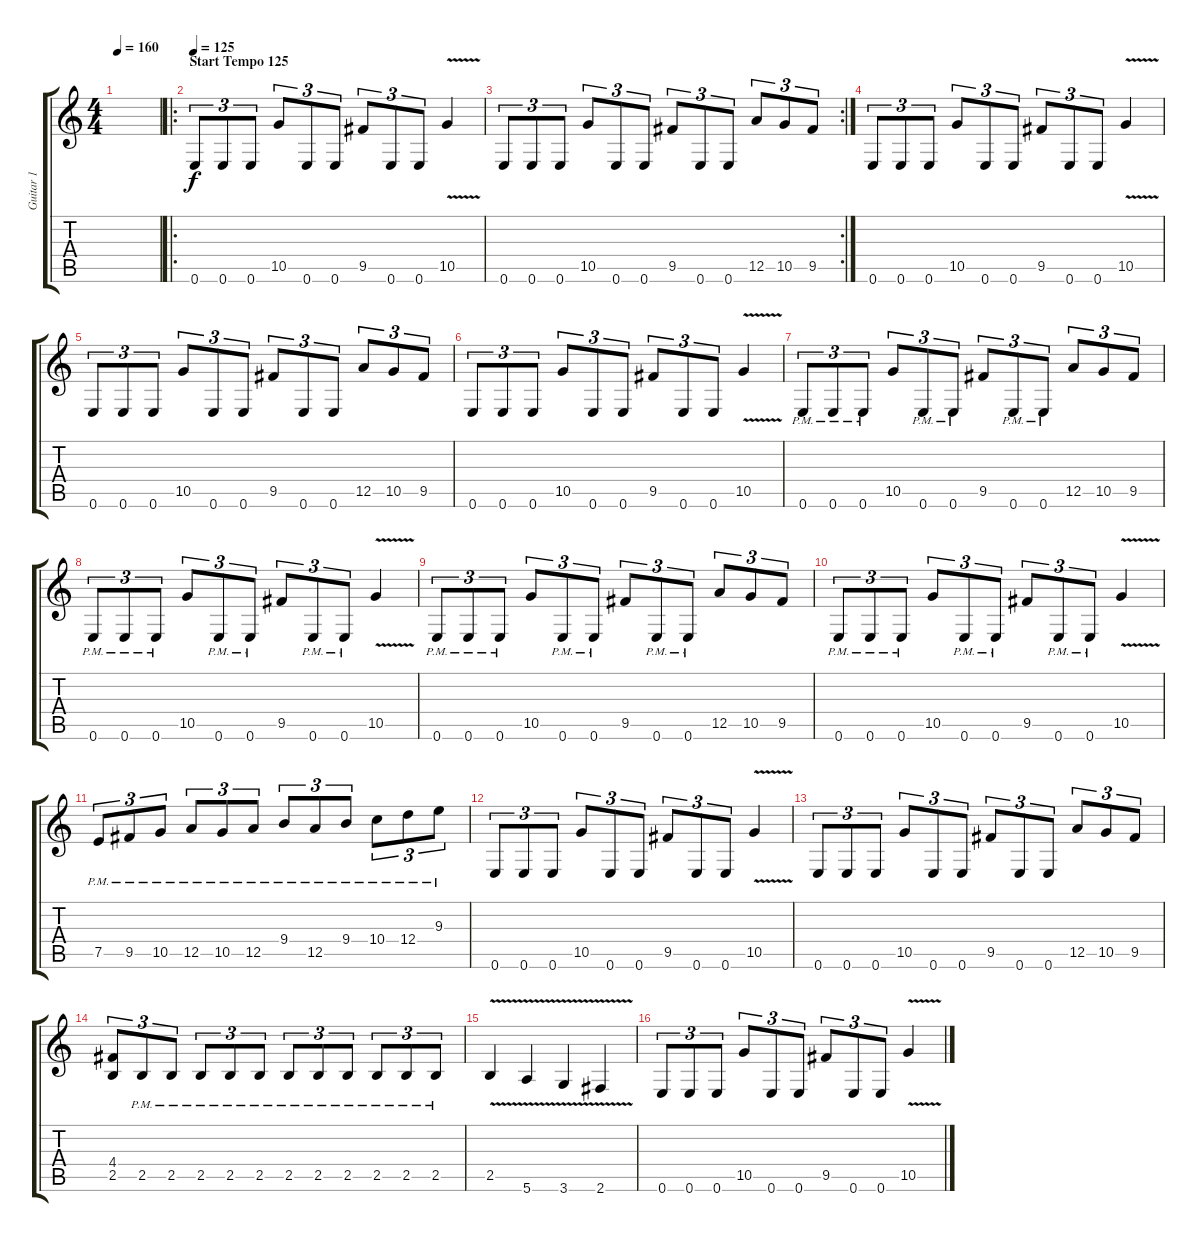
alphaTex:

\track ("Guitar 1" "Guitar 1") {instrument distortionguitar}
\staff {score tabs}
\tuning (E4 B3 G3 D3 A2 E2) {hide}
\ts (4 4)
\tempo 160
\clef g2
\ks c
|
\ro
\section ("" "Start Tempo 125")
\tempo 125
0.6.8{tu (3 2)} 0.6.8{tu (3 2)} 0.6.8{tu (3 2)} 10.5.8{tu (3 2)} 0.6.8{tu (3 2)} 0.6.8{tu (3 2)} 9.5.8{tu (3 2)} 0.6.8{tu (3 2)} 0.6.8{tu (3 2)} 10.5{v}.4 |
\rc 2
0.6.8{tu (3 2)} 0.6.8{tu (3 2)} 0.6.8{tu (3 2)} 10.5.8{tu (3 2)} 0.6.8{tu (3 2)} 0.6.8{tu (3 2)} 9.5.8{tu (3 2)} 0.6.8{tu (3 2)} 0.6.8{tu (3 2)} 12.5.8{tu (3 2)} 10.5.8{tu (3 2)} 9.5.8{tu (3 2)} |
0.6.8{tu (3 2)} 0.6.8{tu (3 2)} 0.6.8{tu (3 2)} 10.5.8{tu (3 2)} 0.6.8{tu (3 2)} 0.6.8{tu (3 2)} 9.5.8{tu (3 2)} 0.6.8{tu (3 2)} 0.6.8{tu (3 2)} 10.5{v}.4 |
0.6.8{tu (3 2)} 0.6.8{tu (3 2)} 0.6.8{tu (3 2)} 10.5.8{tu (3 2)} 0.6.8{tu (3 2)} 0.6.8{tu (3 2)} 9.5.8{tu (3 2)} 0.6.8{tu (3 2)} 0.6.8{tu (3 2)} 12.5.8{tu (3 2)} 10.5.8{tu (3 2)} 9.5.8{tu (3 2)} |
0.6.8{tu (3 2)} 0.6.8{tu (3 2)} 0.6.8{tu (3 2)} 10.5.8{tu (3 2)} 0.6.8{tu (3 2)} 0.6.8{tu (3 2)} 9.5.8{tu (3 2)} 0.6.8{tu (3 2)} 0.6.8{tu (3 2)} 10.5{v}.4 |
0.6{pm}.8{tu (3 2)} 0.6{pm}.8{tu (3 2)} 0.6{pm}.8{tu (3 2)} 10.5.8{tu (3 2)} 0.6{pm}.8{tu (3 2)} 0.6{pm}.8{tu (3 2)} 9.5.8{tu (3 2)} 0.6{pm}.8{tu (3 2)} 0.6{pm}.8{tu (3 2)} 12.5.8{tu (3 2)} 10.5.8{tu (3 2)} 9.5.8{tu (3 2)} |
0.6{pm}.8{tu (3 2)} 0.6{pm}.8{tu (3 2)} 0.6{pm}.8{tu (3 2)} 10.5.8{tu (3 2)} 0.6{pm}.8{tu (3 2)} 0.6{pm}.8{tu (3 2)} 9.5.8{tu (3 2)} 0.6{pm}.8{tu (3 2)} 0.6{pm}.8{tu (3 2)} 10.5{v}.4 |
0.6{pm}.8{tu (3 2)} 0.6{pm}.8{tu (3 2)} 0.6{pm}.8{tu (3 2)} 10.5.8{tu (3 2)} 0.6{pm}.8{tu (3 2)} 0.6{pm}.8{tu (3 2)} 9.5.8{tu (3 2)} 0.6{pm}.8{tu (3 2)} 0.6{pm}.8{tu (3 2)} 12.5.8{tu (3 2)} 10.5.8{tu (3 2)} 9.5.8{tu (3 2)} |
0.6{pm}.8{tu (3 2)} 0.6{pm}.8{tu (3 2)} 0.6{pm}.8{tu (3 2)} 10.5.8{tu (3 2)} 0.6{pm}.8{tu (3 2)} 0.6{pm}.8{tu (3 2)} 9.5.8{tu (3 2)} 0.6{pm}.8{tu (3 2)} 0.6{pm}.8{tu (3 2)} 10.5{v}.4 |
7.5{pm}.8{tu (3 2)} 9.5{pm}.8{tu (3 2)} 10.5{pm}.8{tu (3 2)} 12.5{pm}.8{tu (3 2)} 10.5{pm}.8{tu (3 2)} 12.5{pm}.8{tu (3 2)} 9.4{pm}.8{tu (3 2)} 12.5{pm}.8{tu (3 2)} 9.4{pm}.8{tu (3 2)} 10.4{pm}.8{tu (3 2)} 12.4{pm}.8{tu (3 2)} 9.3{pm}.8{tu (3 2)} |
0.6.8{tu (3 2)} 0.6.8{tu (3 2)} 0.6.8{tu (3 2)} 10.5.8{tu (3 2)} 0.6.8{tu (3 2)} 0.6.8{tu (3 2)} 9.5.8{tu (3 2)} 0.6.8{tu (3 2)} 0.6.8{tu (3 2)} 10.5{v}.4 |
0.6.8{tu (3 2)} 0.6.8{tu (3 2)} 0.6.8{tu (3 2)} 10.5.8{tu (3 2)} 0.6.8{tu (3 2)} 0.6.8{tu (3 2)} 9.5.8{tu (3 2)} 0.6.8{tu (3 2)} 0.6.8{tu (3 2)} 12.5.8{tu (3 2)} 10.5.8{tu (3 2)} 9.5.8{tu (3 2)} |
(4.4 2.5).8{tu (3 2)} 2.5{pm}.8{tu (3 2)} 2.5{pm}.8{tu (3 2)} 2.5{pm}.8{tu (3 2)} 2.5{pm}.8{tu (3 2)} 2.5{pm}.8{tu (3 2)} 2.5{pm}.8{tu (3 2)} 2.5{pm}.8{tu (3 2)} 2.5{pm}.8{tu (3 2)} 2.5{pm}.8{tu (3 2)} 2.5{pm}.8{tu (3 2)} 2.5{pm}.8{tu (3 2)} |
2.5{v}.4 5.6{v}.4 3.6{v}.4 2.6{v}.4 |
0.6.8{tu (3 2)} 0.6.8{tu (3 2)} 0.6.8{tu (3 2)} 10.5.8{tu (3 2)} 0.6.8{tu (3 2)} 0.6.8{tu (3 2)} 9.5.8{tu (3 2)} 0.6.8{tu (3 2)} 0.6.8{tu (3 2)} 10.5{v}.4
